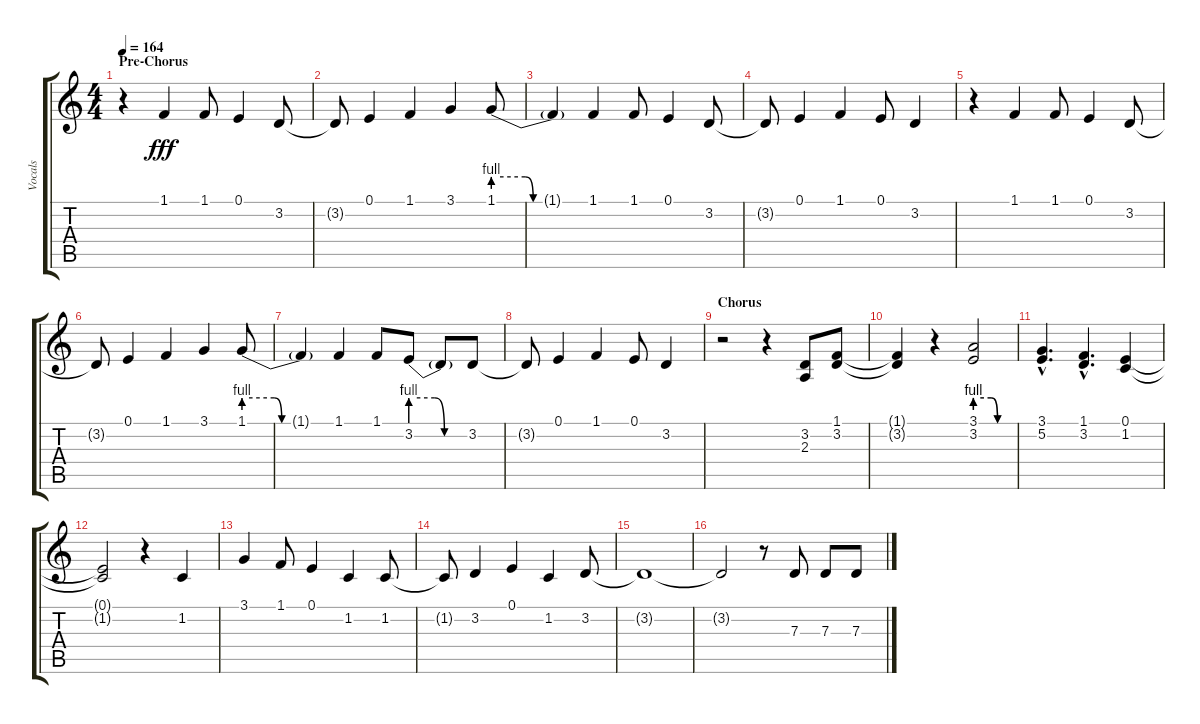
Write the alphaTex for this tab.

\track ("Vocals" "Vocals") {instrument lead2sawtooth}
\staff {score tabs}
\tuning (E4 B3 G3 D3 A2 E2) {hide}
\ts (4 4)
\section ("" "Pre-Chorus")
\tempo 164
\clef g2
\ks c
r.4{dy fff volume 16} 1.1.4 1.1.8 0.1.4 3.2.8 |
3.2{t}.8 0.1.4 1.1.4 3.1.4 1.1{be (custom 0 4 20 4 25 0 60 0)}.8 |
1.1{t}.4 1.1.4 1.1.8 0.1.4 3.2.8 |
3.2{t}.8 0.1.4 1.1.4 0.1.8 3.2.4 |
r.4 1.1.4 1.1.8 0.1.4 3.2.8 |
3.2{t}.8 0.1.4 1.1.4 3.1.4 1.1{be (custom 0 4 20 4 25 0 60 0)}.8 |
1.1{t}.4 1.1.4 1.1.8 3.2{be (custom 0 4 25 4 35 0 60 0)}.8 3.2{t}.8 3.2.8 |
3.2{t}.8 0.1.4 1.1.4 0.1.8 3.2.4 |
\section ("" "Chorus")
r.2 r.4 (3.2 2.3).8 (1.1 3.2).8 |
(1.1{t} 3.2{t}).4 r.4 (3.1{be (custom 0 4 25 4 35 0 60 0)} 3.2{be (custom 0 4 25 4 35 0 60 0)}).2 |
(3.1{hac} 5.2{hac}).4{d} (1.1{hac} 3.2{hac}).4{d} (0.1 1.2).4 |
(0.1{t} 1.2{t}).2 r.4 1.2.4 |
3.1.4 1.1.8 0.1.4 1.2.4 1.2.8 |
1.2{t}.8 3.2.4 0.1.4 1.2.4 3.2.8 |
3.2{t}.1 |
3.2{t}.2 r.8 7.3.8 7.3.8 7.3.8
